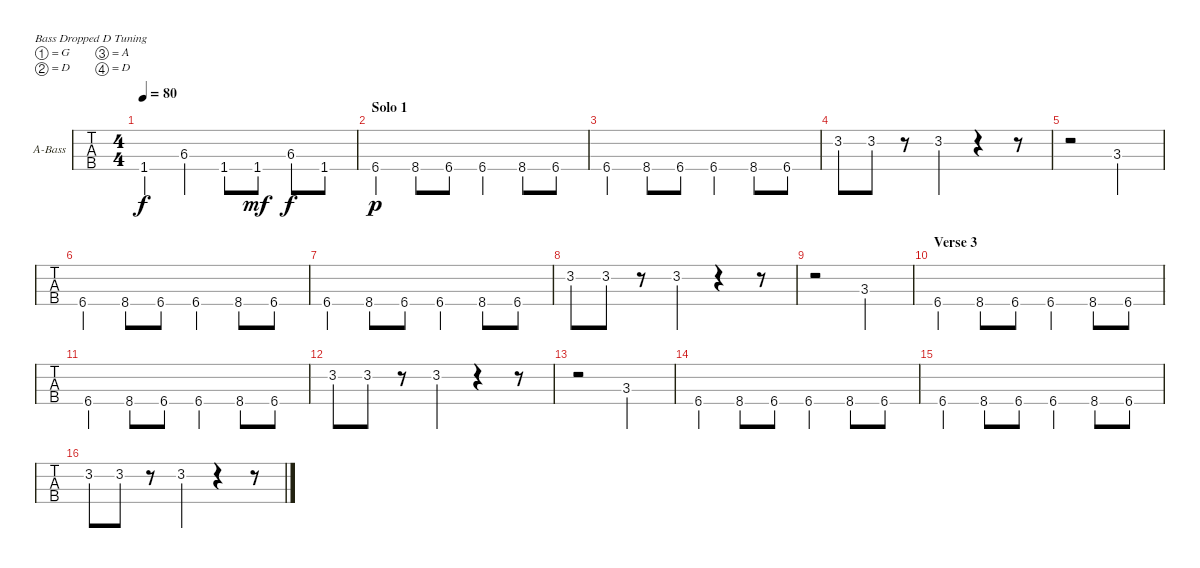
\bracketExtendMode groupsimilarinstruments
\firstSystemTrackNameOrientation horizontal
\otherSystemsTrackNameOrientation horizontal
\chordDiagramsInScore
\track ("Bass Dropped D" "A-Bass") {instrument acousticbass}
\staff {tabs}
\tuning (G2 D2 A1 D1)
\ts (4 4)
\tempo 80
\clef f4
\ks c
1.4.4{dy f} 6.3.4 1.4.8 1.4.8{dy mf} 6.3.8{dy f} 1.4.8 |
\section ("" "Solo 1")
6.4.4{dy p} 8.4.8 6.4.8 6.4.4 8.4.8 6.4.8 |
6.4.4 8.4.8 6.4.8 6.4.4 8.4.8 6.4.8 |
3.2.8 3.2.8 r.8 3.2.4 r.4 r.8 |
r.2 3.3.2 |
6.4.4 8.4.8 6.4.8 6.4.4 8.4.8 6.4.8 |
6.4.4 8.4.8 6.4.8 6.4.4 8.4.8 6.4.8 |
3.2.8 3.2.8 r.8 3.2.4 r.4 r.8 |
r.2 3.3.2 |
\section ("" "Verse 3")
6.4.4 8.4.8 6.4.8 6.4.4 8.4.8 6.4.8 |
6.4.4 8.4.8 6.4.8 6.4.4 8.4.8 6.4.8 |
3.2.8 3.2.8 r.8 3.2.4 r.4 r.8 |
r.2 3.3.2 |
6.4.4 8.4.8 6.4.8 6.4.4 8.4.8 6.4.8 |
6.4.4 8.4.8 6.4.8 6.4.4 8.4.8 6.4.8 |
3.2.8 3.2.8 r.8 3.2.4 r.4 r.8
